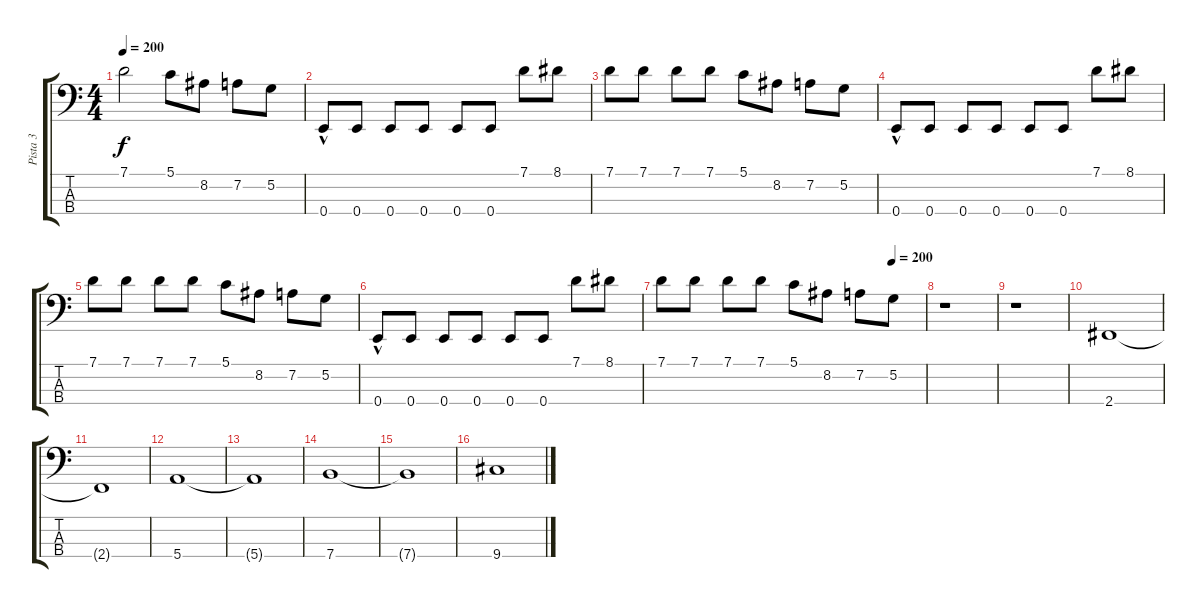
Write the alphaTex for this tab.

\track ("Pista 3" "Pista 3") {instrument electricbassfinger}
\staff {score tabs}
\tuning (G2 D2 A1 E1) {hide}
\ts (4 4)
\tempo 200
\clef f4
\ks c
7.1.2{dy f} 5.1.8 8.2.8 7.2.8 5.2.8 |
0.4{hac}.8 0.4.8 0.4.8 0.4.8 0.4.8 0.4.8 7.1.8 8.1.8 |
7.1.8 7.1.8 7.1.8 7.1.8 5.1.8 8.2.8 7.2.8 5.2.8 |
0.4{hac}.8 0.4.8 0.4.8 0.4.8 0.4.8 0.4.8 7.1.8 8.1.8 |
7.1.8 7.1.8 7.1.8 7.1.8 5.1.8 8.2.8 7.2.8 5.2.8 |
0.4{hac}.8 0.4.8 0.4.8 0.4.8 0.4.8 0.4.8 7.1.8 8.1.8 |
\tempo (200 0.875)
7.1.8 7.1.8 7.1.8 7.1.8 5.1.8 8.2.8 7.2.8 5.2.8 |
r.1 |
r.1 |
2.4.1 |
2.4{t}.1 |
5.4.1 |
5.4{t}.1 |
7.4.1 |
7.4{t}.1 |
9.4.1
